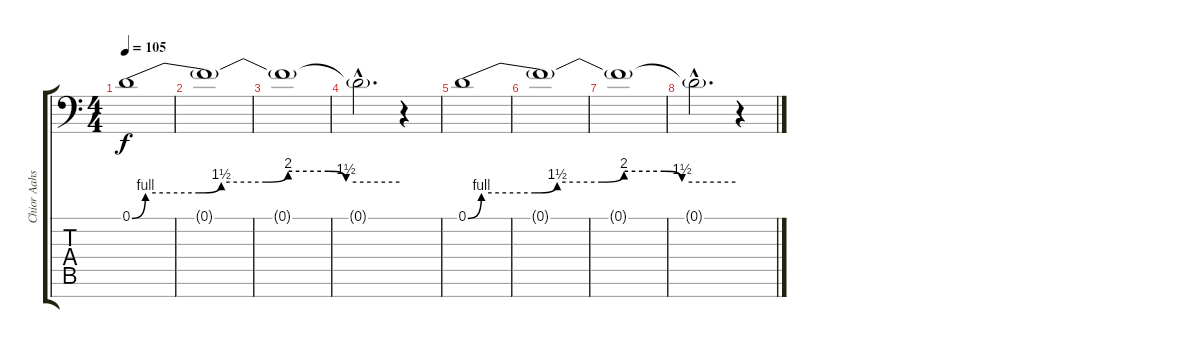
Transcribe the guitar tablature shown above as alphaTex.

\track ("Chior Aahs" "Chior Aahs") {instrument choiraahs}
\staff {score tabs}
\tuning (D4 A3 F3 C3 G2 D2 A1) {hide}
\ts (4 4)
\tempo 105
\clef f4
\ks c
0.1{be (custom 0 0 3 4 15 4 20 6 30 6 35 8 44 8 48 6 60 6)}.1{dy f volume 8 instrument choiraahs} |
0.1{t}.1 |
0.1{t}.1 |
0.1{hac t}.2{d} r.4 |
0.1{be (custom 0 0 3 4 15 4 20 6 30 6 35 8 44 8 48 6 60 6)}.1{volume 8 instrument choiraahs} |
0.1{t}.1 |
0.1{t}.1 |
0.1{hac t}.2{d} r.4
